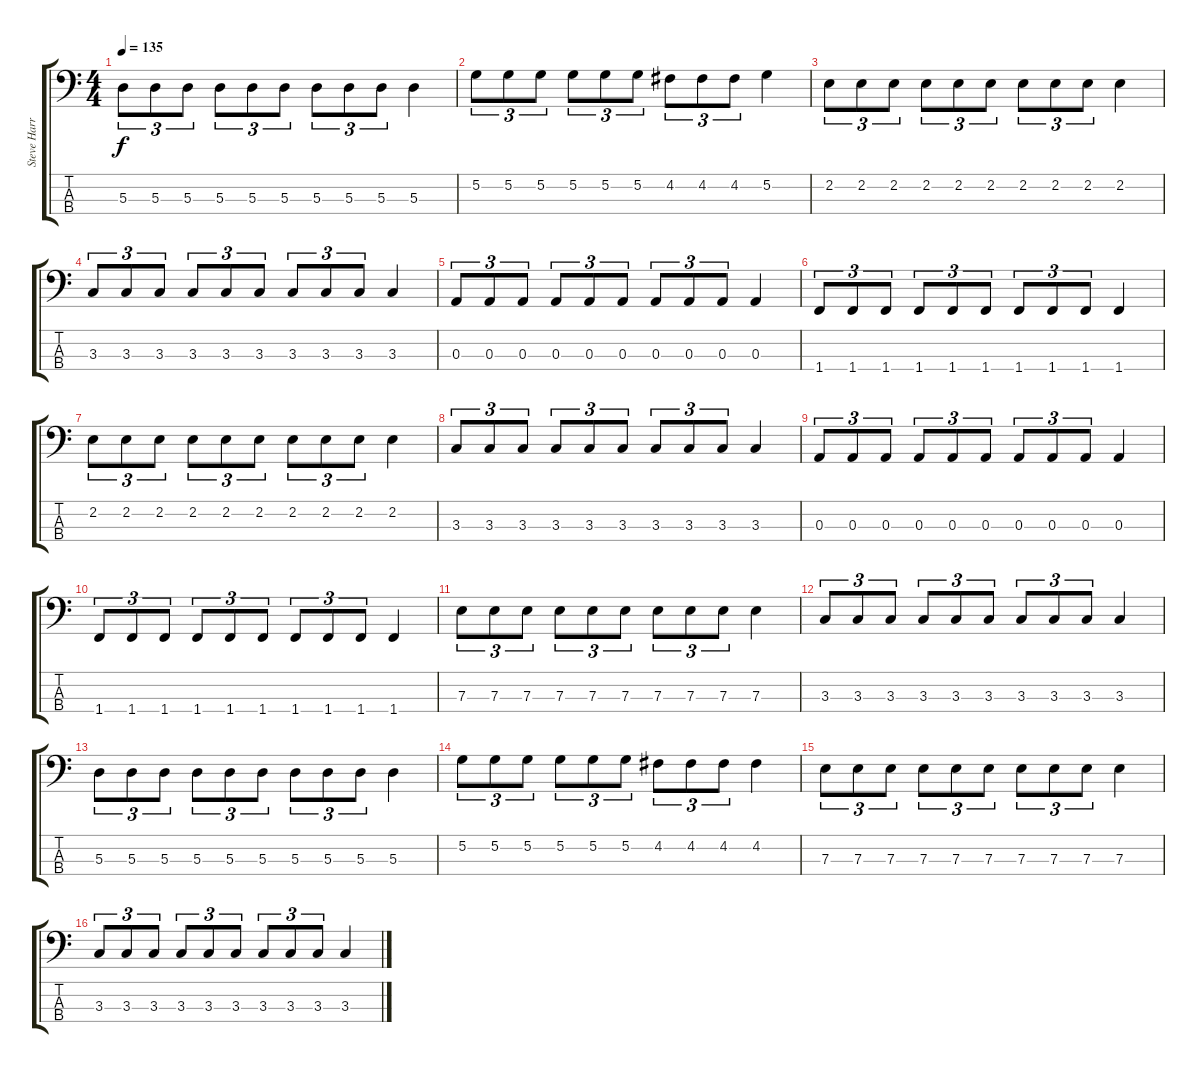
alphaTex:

\track ("Steve Harris Bass Guitar" "Steve Harr") {instrument electricbassfinger}
\staff {score tabs}
\tuning (G2 D2 A1 E1) {hide}
\ts (4 4)
\tempo 135
\clef f4
\ks c
5.3.8{tu (3 2) dy f} 5.3.8{tu (3 2)} 5.3.8{tu (3 2)} 5.3.8{tu (3 2)} 5.3.8{tu (3 2)} 5.3.8{tu (3 2)} 5.3.8{tu (3 2)} 5.3.8{tu (3 2)} 5.3.8{tu (3 2)} 5.3.4 |
5.2.8{tu (3 2)} 5.2.8{tu (3 2)} 5.2.8{tu (3 2)} 5.2.8{tu (3 2)} 5.2.8{tu (3 2)} 5.2.8{tu (3 2)} 4.2.8{tu (3 2)} 4.2.8{tu (3 2)} 4.2.8{tu (3 2)} 5.2.4 |
2.2.8{tu (3 2)} 2.2.8{tu (3 2)} 2.2.8{tu (3 2)} 2.2.8{tu (3 2)} 2.2.8{tu (3 2)} 2.2.8{tu (3 2)} 2.2.8{tu (3 2)} 2.2.8{tu (3 2)} 2.2.8{tu (3 2)} 2.2.4 |
3.3.8{tu (3 2)} 3.3.8{tu (3 2)} 3.3.8{tu (3 2)} 3.3.8{tu (3 2)} 3.3.8{tu (3 2)} 3.3.8{tu (3 2)} 3.3.8{tu (3 2)} 3.3.8{tu (3 2)} 3.3.8{tu (3 2)} 3.3.4 |
0.3.8{tu (3 2)} 0.3.8{tu (3 2)} 0.3.8{tu (3 2)} 0.3.8{tu (3 2)} 0.3.8{tu (3 2)} 0.3.8{tu (3 2)} 0.3.8{tu (3 2)} 0.3.8{tu (3 2)} 0.3.8{tu (3 2)} 0.3.4 |
1.4.8{tu (3 2)} 1.4.8{tu (3 2)} 1.4.8{tu (3 2)} 1.4.8{tu (3 2)} 1.4.8{tu (3 2)} 1.4.8{tu (3 2)} 1.4.8{tu (3 2)} 1.4.8{tu (3 2)} 1.4.8{tu (3 2)} 1.4.4 |
2.2.8{tu (3 2)} 2.2.8{tu (3 2)} 2.2.8{tu (3 2)} 2.2.8{tu (3 2)} 2.2.8{tu (3 2)} 2.2.8{tu (3 2)} 2.2.8{tu (3 2)} 2.2.8{tu (3 2)} 2.2.8{tu (3 2)} 2.2.4 |
3.3.8{tu (3 2)} 3.3.8{tu (3 2)} 3.3.8{tu (3 2)} 3.3.8{tu (3 2)} 3.3.8{tu (3 2)} 3.3.8{tu (3 2)} 3.3.8{tu (3 2)} 3.3.8{tu (3 2)} 3.3.8{tu (3 2)} 3.3.4 |
0.3.8{tu (3 2)} 0.3.8{tu (3 2)} 0.3.8{tu (3 2)} 0.3.8{tu (3 2)} 0.3.8{tu (3 2)} 0.3.8{tu (3 2)} 0.3.8{tu (3 2)} 0.3.8{tu (3 2)} 0.3.8{tu (3 2)} 0.3.4 |
1.4.8{tu (3 2)} 1.4.8{tu (3 2)} 1.4.8{tu (3 2)} 1.4.8{tu (3 2)} 1.4.8{tu (3 2)} 1.4.8{tu (3 2)} 1.4.8{tu (3 2)} 1.4.8{tu (3 2)} 1.4.8{tu (3 2)} 1.4.4 |
7.3.8{tu (3 2)} 7.3.8{tu (3 2)} 7.3.8{tu (3 2)} 7.3.8{tu (3 2)} 7.3.8{tu (3 2)} 7.3.8{tu (3 2)} 7.3.8{tu (3 2)} 7.3.8{tu (3 2)} 7.3.8{tu (3 2)} 7.3.4 |
3.3.8{tu (3 2)} 3.3.8{tu (3 2)} 3.3.8{tu (3 2)} 3.3.8{tu (3 2)} 3.3.8{tu (3 2)} 3.3.8{tu (3 2)} 3.3.8{tu (3 2)} 3.3.8{tu (3 2)} 3.3.8{tu (3 2)} 3.3.4 |
5.3.8{tu (3 2)} 5.3.8{tu (3 2)} 5.3.8{tu (3 2)} 5.3.8{tu (3 2)} 5.3.8{tu (3 2)} 5.3.8{tu (3 2)} 5.3.8{tu (3 2)} 5.3.8{tu (3 2)} 5.3.8{tu (3 2)} 5.3.4 |
5.2.8{tu (3 2)} 5.2.8{tu (3 2)} 5.2.8{tu (3 2)} 5.2.8{tu (3 2)} 5.2.8{tu (3 2)} 5.2.8{tu (3 2)} 4.2.8{tu (3 2)} 4.2.8{tu (3 2)} 4.2.8{tu (3 2)} 4.2.4 |
7.3.8{tu (3 2)} 7.3.8{tu (3 2)} 7.3.8{tu (3 2)} 7.3.8{tu (3 2)} 7.3.8{tu (3 2)} 7.3.8{tu (3 2)} 7.3.8{tu (3 2)} 7.3.8{tu (3 2)} 7.3.8{tu (3 2)} 7.3.4 |
3.3.8{tu (3 2)} 3.3.8{tu (3 2)} 3.3.8{tu (3 2)} 3.3.8{tu (3 2)} 3.3.8{tu (3 2)} 3.3.8{tu (3 2)} 3.3.8{tu (3 2)} 3.3.8{tu (3 2)} 3.3.8{tu (3 2)} 3.3.4
